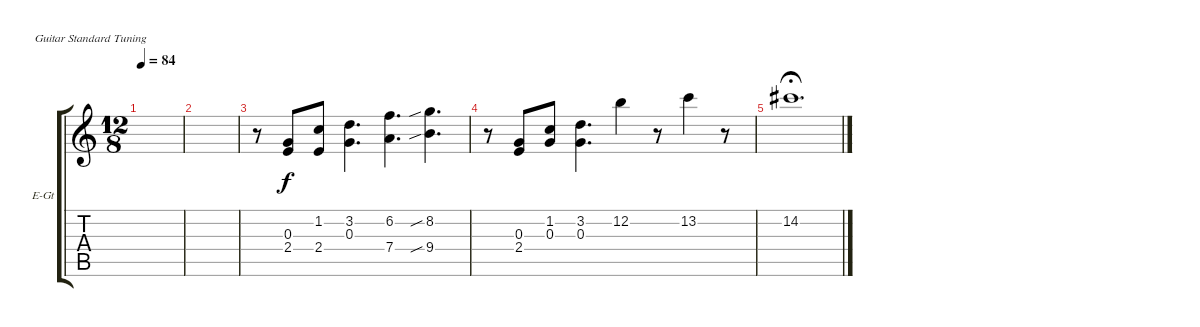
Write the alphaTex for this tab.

\defaultSystemsLayout 4
\bracketExtendMode groupsimilarinstruments
\firstSystemTrackNameOrientation horizontal
\otherSystemsTrackNameOrientation horizontal
\track ("Electric Guitar" "E-Gt") {instrument electricguitarclean}
\staff {score tabs}
\tuning (E4 B3 G3 D3 A2 E2)
\ts (12 8)
\tempo 84
\clef g2
\scale
0.333333
\ks c
|
\scale
0.333333 |
\scale
0.333333 r.8 (2.4 0.3).8 (2.4 1.2).8 (3.2 0.3).4{d} (7.4 6.2).4{d} (8.2{sib} 9.4{sib}).4{d} |
\scale
0.333333 r.8 (2.4 0.3).8 (1.2 0.3).8 (0.3 3.2).4{d} 12.2.4 r.8 13.2.4 r.8 |
14.2.1{d fermata (medium 0.5)}
